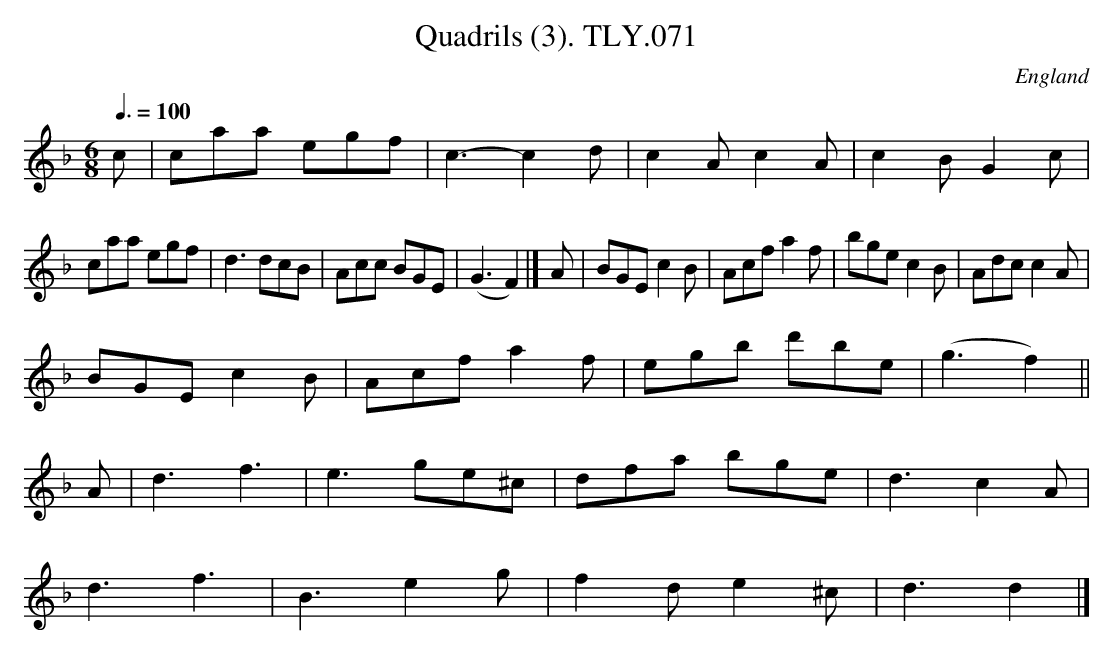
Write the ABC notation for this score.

X:1
T:Quadrils (3). TLY.071
M:6/8
L:1/8
Q:3/8=100
O:England
K:F major
c| caa egf| c3- c2 d|c2 A c2 A| c2B G2c|!
caa egf| d3 dcB| Acc BGE| (G3F2)|]
A|BGE c2 B| Acf a2 f| bge c2B|Adc c2 A|!
BGE c2 B| Acf a2 f| egb d'be| (g3f2)||!
A|d3f3| e3 ge^c| dfa bge| d3 c2 A|!
d3 f3 |B3 e2g| f2 d e2 ^c| d3 d2|]
